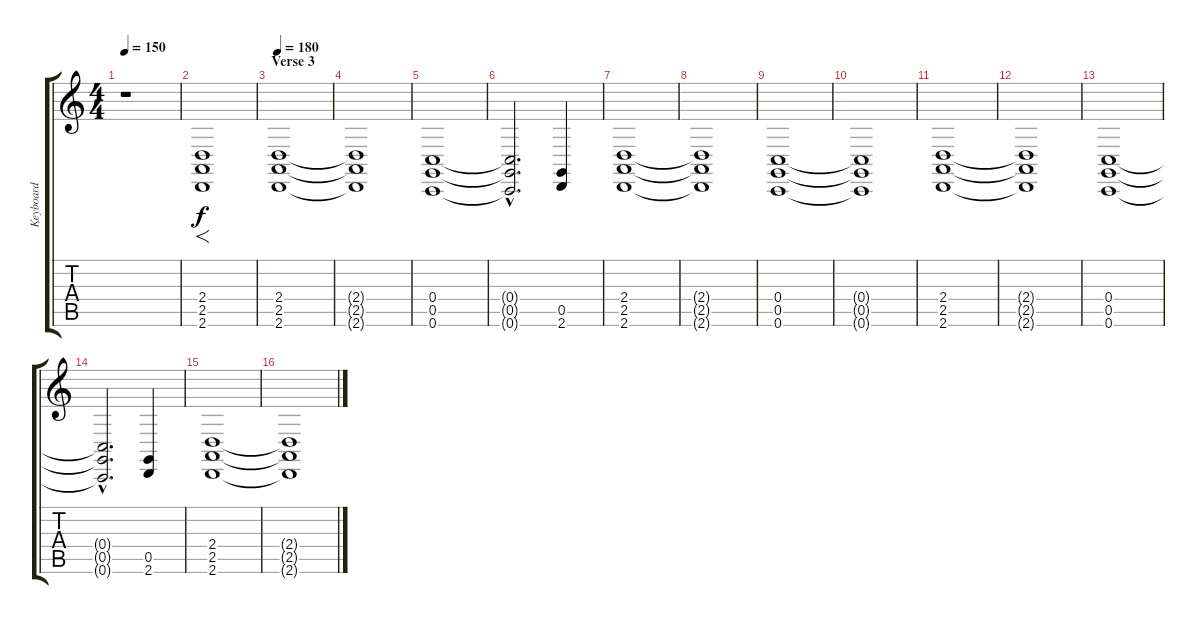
\track ("Keyboard" "Keyboard") {instrument pad4choir}
\staff {score tabs}
\tuning (D4 A3 F3 C3 G2 C2) {hide}
\ts (4 4)
\tempo 150
\clef g2
\ks c
r.1{dy f} |
(2.4 2.5 2.6).1{f} |
\section ("" "Verse 3")
\tempo 180
(2.4 2.5 2.6).1 |
(2.4{t} 2.5{t} 2.6{t}).1 |
(0.4 0.5 0.6).1 |
(0.4{hac t} 0.5{hac t} 0.6{hac t}).2{d} (0.5 2.6).4 |
(2.4 2.5 2.6).1 |
(2.4{t} 2.5{t} 2.6{t}).1 |
(0.4 0.5 0.6).1 |
(0.4{t} 0.5{t} 0.6{t}).1 |
(2.4 2.5 2.6).1 |
(2.4{t} 2.5{t} 2.6{t}).1 |
(0.4 0.5 0.6).1 |
(0.4{hac t} 0.5{hac t} 0.6{hac t}).2{d} (0.5 2.6).4 |
(2.4 2.5 2.6).1 |
(2.4{t} 2.5{t} 2.6{t}).1
